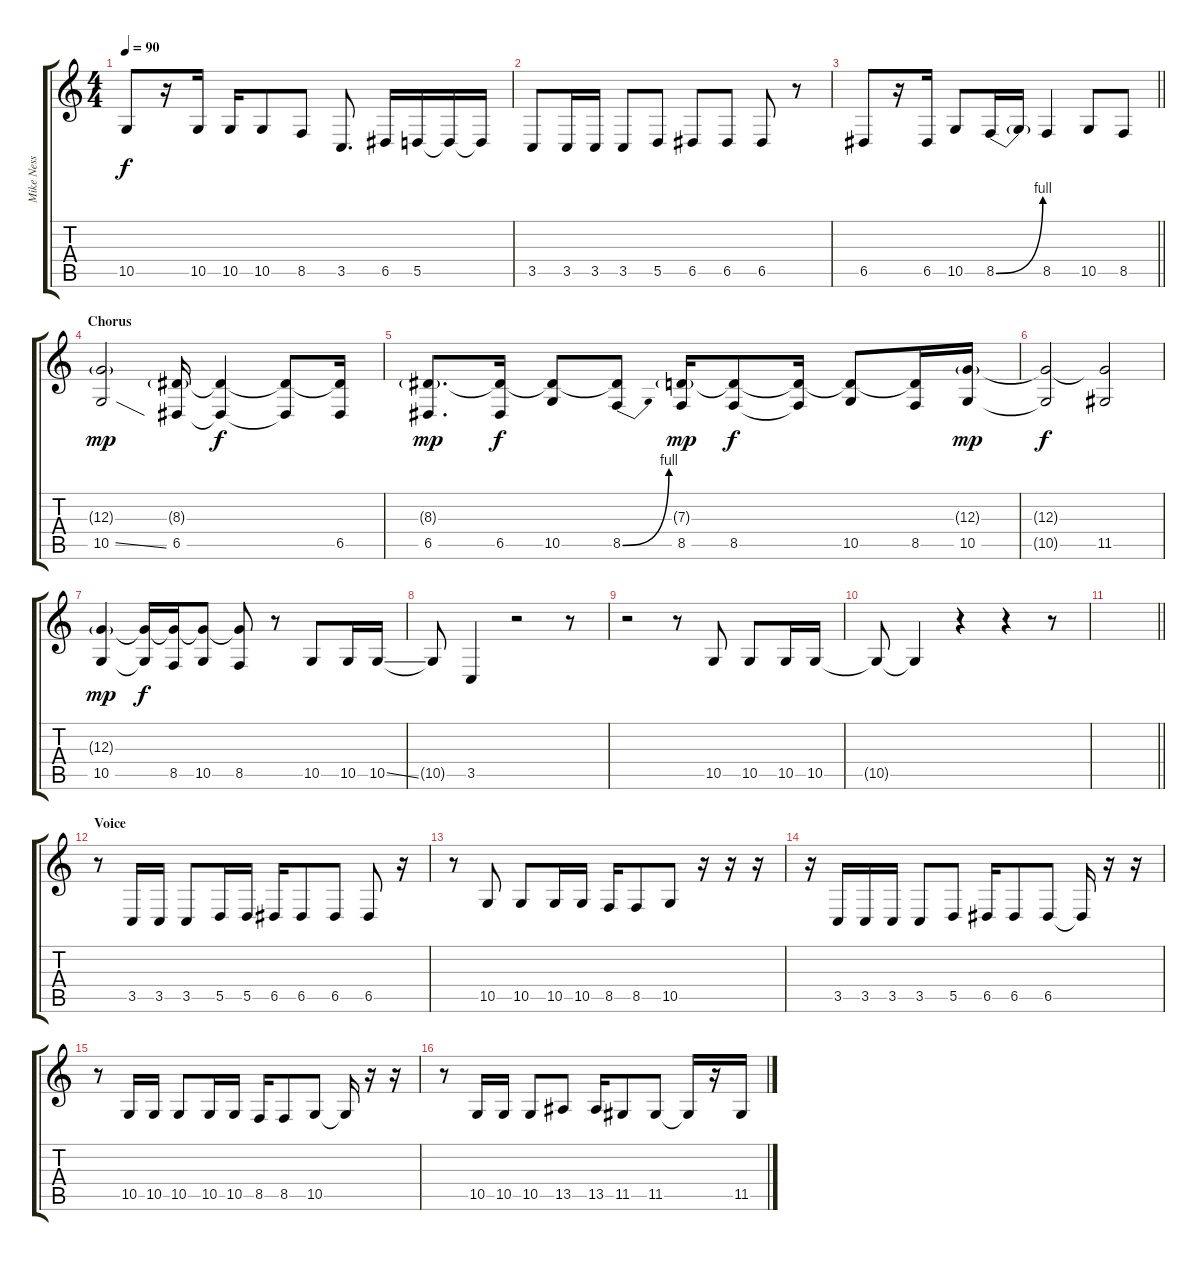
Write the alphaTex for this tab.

\track ("Mike Ness (Voice)" "Mike Ness ") {instrument lead2sawtooth}
\staff {score tabs}
\tuning (E4 B3 G3 D3 A2 E2) {hide}
\ts (4 4)
\tempo 90
\clef g2
\ks c
10.5.8{dy f} r.16 10.5.16 10.5.16 10.5.8 8.5.8 3.5.8{d} 6.5.16 5.5.16 5.5{t}.16 5.5{t}.16 |
3.5.8 3.5.16 3.5.16 3.5.8 5.5.8 6.5.8 6.5.8 6.5.8 r.8 |
\barLineRight lightlight
6.5.8 r.16 6.5.16 10.5.8 8.5{be (bend 0 0 60 4)}.16 8.5{t}.16 8.5.4 10.5.8 8.5.8 |
\section ("" "Chorus")
(12.3{g} 10.5{ss}).2{dy mp} (8.3{g} 6.5).16 (8.3{t} 6.5{t}).4{dy f} (8.3{t} 6.5{t}).8 (8.3{t} 6.5).16 |
(8.3{g} 6.5).8{d dy mp} (8.3{t} 6.5).16{dy f} (8.3{t} 10.5).8 (8.3{t} 8.5{be (bend 0 0 60 4)}).8 (7.3{g} 8.5).16{dy mp} (7.3{t} 8.5).8{dy f} (7.3{t} 8.5{t}).16 (7.3{t} 10.5).8 (7.3{t} 8.5).16 (12.3{g} 10.5).16{dy mp} |
(12.3{t} 10.5{t}).2{dy f} (12.3{t} 11.5).2 |
(12.3{g} 10.5).4{dy mp} (12.3{t} 10.5{t}).16{dy f} (12.3{t} 8.5).16 (12.3{t} 10.5).8 (12.3{t} 8.5).8 r.8 10.5.8 10.5.16 10.5{ss}.16 |
10.5{t}.8 3.5.4 r.2 r.8 |
r.2 r.8 10.5.8 10.5.8 10.5.16 10.5.16 |
10.5{t}.8 10.5{t}.4 r.4 r.4 r.8 |
\barLineRight lightlight
|
\section ("" "Voice")
r.8 3.5.16 3.5.16 3.5.8 5.5.16 5.5.16 6.5.16 6.5.8 6.5.8 6.5.8 r.16 |
r.8 10.5.8 10.5.8 10.5.16 10.5.16 8.5.16 8.5.8 10.5.8 r.16 r.16 r.16 |
r.16 3.5.16 3.5.16 3.5.16 3.5.8 5.5.8 6.5.16 6.5.8 6.5.8 6.5{t}.16 r.16 r.16 |
r.8 10.5.16 10.5.16 10.5.8 10.5.16 10.5.16 8.5.16 8.5.8 10.5.8 10.5{t}.16 r.16 r.16 |
r.8 10.5.16 10.5.16 10.5.8 13.5.8 13.5.16 11.5.8 11.5.8 11.5{t}.16 r.16 11.5.16
